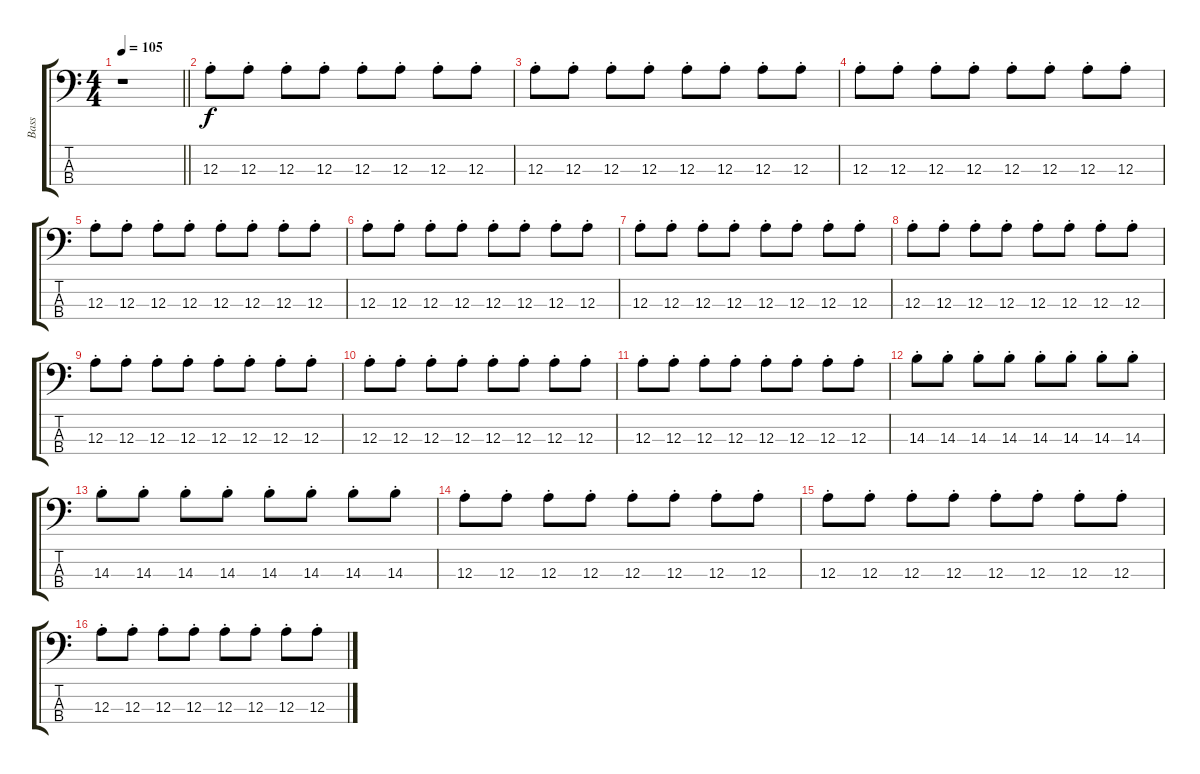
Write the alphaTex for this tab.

\track ("Bass" "Bass") {instrument electricbassfinger}
\staff {score tabs}
\tuning (G2 D2 A1 E1) {hide}
\ts (4 4)
\tempo 105
\clef f4
\barLineRight lightlight
\ks c
r.1{dy f} |
12.3{st}.8 12.3{st}.8 12.3{st}.8 12.3{st}.8 12.3{st}.8 12.3{st}.8 12.3{st}.8 12.3{st}.8 |
12.3{st}.8 12.3{st}.8 12.3{st}.8 12.3{st}.8 12.3{st}.8 12.3{st}.8 12.3{st}.8 12.3{st}.8 |
12.3{st}.8 12.3{st}.8 12.3{st}.8 12.3{st}.8 12.3{st}.8 12.3{st}.8 12.3{st}.8 12.3{st}.8 |
12.3{st}.8 12.3{st}.8 12.3{st}.8 12.3{st}.8 12.3{st}.8 12.3{st}.8 12.3{st}.8 12.3{st}.8 |
12.3{st}.8 12.3{st}.8 12.3{st}.8 12.3{st}.8 12.3{st}.8 12.3{st}.8 12.3{st}.8 12.3{st}.8 |
12.3{st}.8 12.3{st}.8 12.3{st}.8 12.3{st}.8 12.3{st}.8 12.3{st}.8 12.3{st}.8 12.3{st}.8 |
12.3{st}.8 12.3{st}.8 12.3{st}.8 12.3{st}.8 12.3{st}.8 12.3{st}.8 12.3{st}.8 12.3{st}.8 |
12.3{st}.8 12.3{st}.8 12.3{st}.8 12.3{st}.8 12.3{st}.8 12.3{st}.8 12.3{st}.8 12.3{st}.8 |
12.3{st}.8 12.3{st}.8 12.3{st}.8 12.3{st}.8 12.3{st}.8 12.3{st}.8 12.3{st}.8 12.3{st}.8 |
12.3{st}.8 12.3{st}.8 12.3{st}.8 12.3{st}.8 12.3{st}.8 12.3{st}.8 12.3{st}.8 12.3{st}.8 |
14.3{st}.8 14.3{st}.8 14.3{st}.8 14.3{st}.8 14.3{st}.8 14.3{st}.8 14.3{st}.8 14.3{st}.8 |
14.3{st}.8 14.3{st}.8 14.3{st}.8 14.3{st}.8 14.3{st}.8 14.3{st}.8 14.3{st}.8 14.3{st}.8 |
12.3{st}.8 12.3{st}.8 12.3{st}.8 12.3{st}.8 12.3{st}.8 12.3{st}.8 12.3{st}.8 12.3{st}.8 |
12.3{st}.8 12.3{st}.8 12.3{st}.8 12.3{st}.8 12.3{st}.8 12.3{st}.8 12.3{st}.8 12.3{st}.8 |
12.3{st}.8 12.3{st}.8 12.3{st}.8 12.3{st}.8 12.3{st}.8 12.3{st}.8 12.3{st}.8 12.3{st}.8
